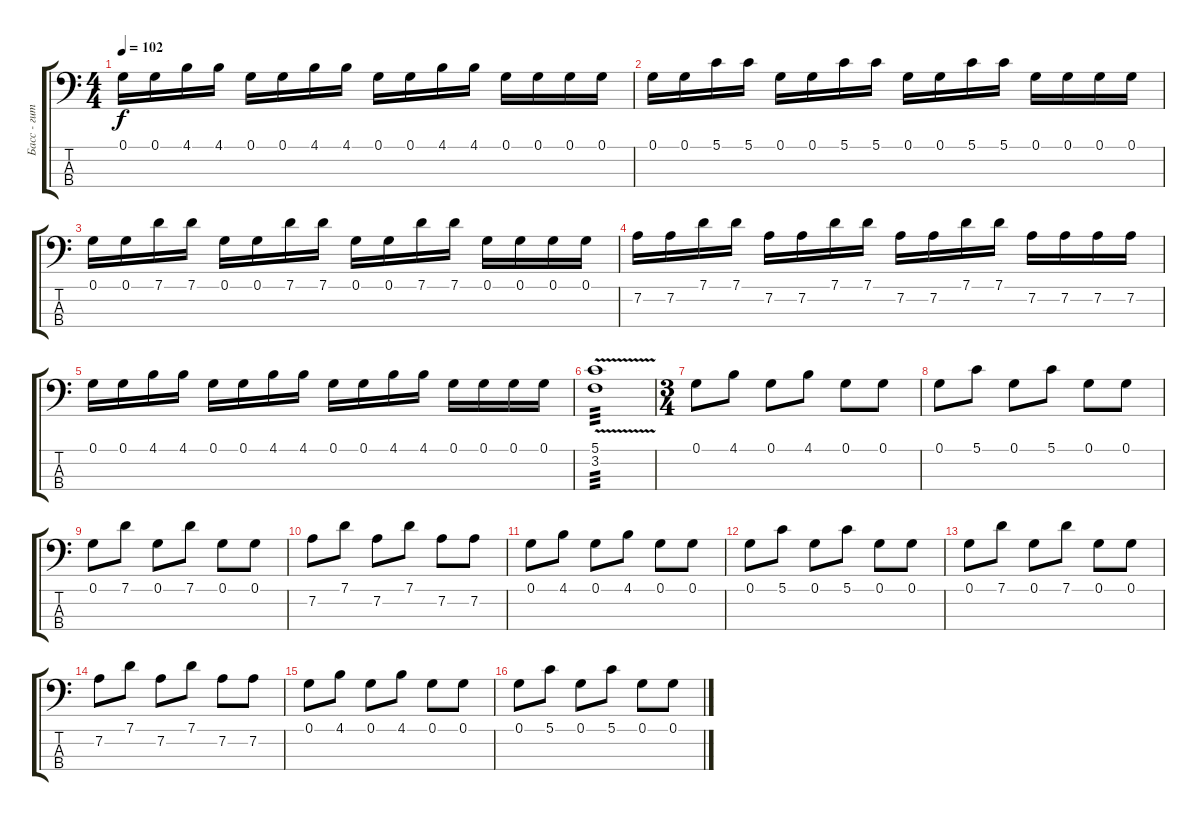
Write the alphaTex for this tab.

\track ("Басс - гитара" "Басс - гит") {instrument acousticbass}
\staff {score tabs}
\tuning (G2 D2 A1 E1) {hide}
\ts (4 4)
\tempo 102
\clef f4
\ks c
0.1.16{dy f} 0.1.16 4.1.16 4.1.16 0.1.16 0.1.16 4.1.16 4.1.16 0.1.16 0.1.16 4.1.16 4.1.16 0.1.16 0.1.16 0.1.16 0.1.16 |
0.1.16 0.1.16 5.1.16 5.1.16 0.1.16 0.1.16 5.1.16 5.1.16 0.1.16 0.1.16 5.1.16 5.1.16 0.1.16 0.1.16 0.1.16 0.1.16 |
0.1.16 0.1.16 7.1.16 7.1.16 0.1.16 0.1.16 7.1.16 7.1.16 0.1.16 0.1.16 7.1.16 7.1.16 0.1.16 0.1.16 0.1.16 0.1.16 |
7.2.16 7.2.16 7.1.16 7.1.16 7.2.16 7.2.16 7.1.16 7.1.16 7.2.16 7.2.16 7.1.16 7.1.16 7.2.16 7.2.16 7.2.16 7.2.16 |
0.1.16 0.1.16 4.1.16 4.1.16 0.1.16 0.1.16 4.1.16 4.1.16 0.1.16 0.1.16 4.1.16 4.1.16 0.1.16 0.1.16 0.1.16 0.1.16 |
(5.1{v} 3.2).1{tp 3} |
\ts (3 4)
0.1.8 4.1.8 0.1.8 4.1.8 0.1.8 0.1.8 |
0.1.8 5.1.8 0.1.8 5.1.8 0.1.8 0.1.8 |
0.1.8 7.1.8 0.1.8 7.1.8 0.1.8 0.1.8 |
7.2.8 7.1.8 7.2.8 7.1.8 7.2.8 7.2.8 |
0.1.8 4.1.8 0.1.8 4.1.8 0.1.8 0.1.8 |
0.1.8 5.1.8 0.1.8 5.1.8 0.1.8 0.1.8 |
0.1.8 7.1.8 0.1.8 7.1.8 0.1.8 0.1.8 |
7.2.8 7.1.8 7.2.8 7.1.8 7.2.8 7.2.8 |
0.1.8 4.1.8 0.1.8 4.1.8 0.1.8 0.1.8 |
0.1.8 5.1.8 0.1.8 5.1.8 0.1.8 0.1.8
